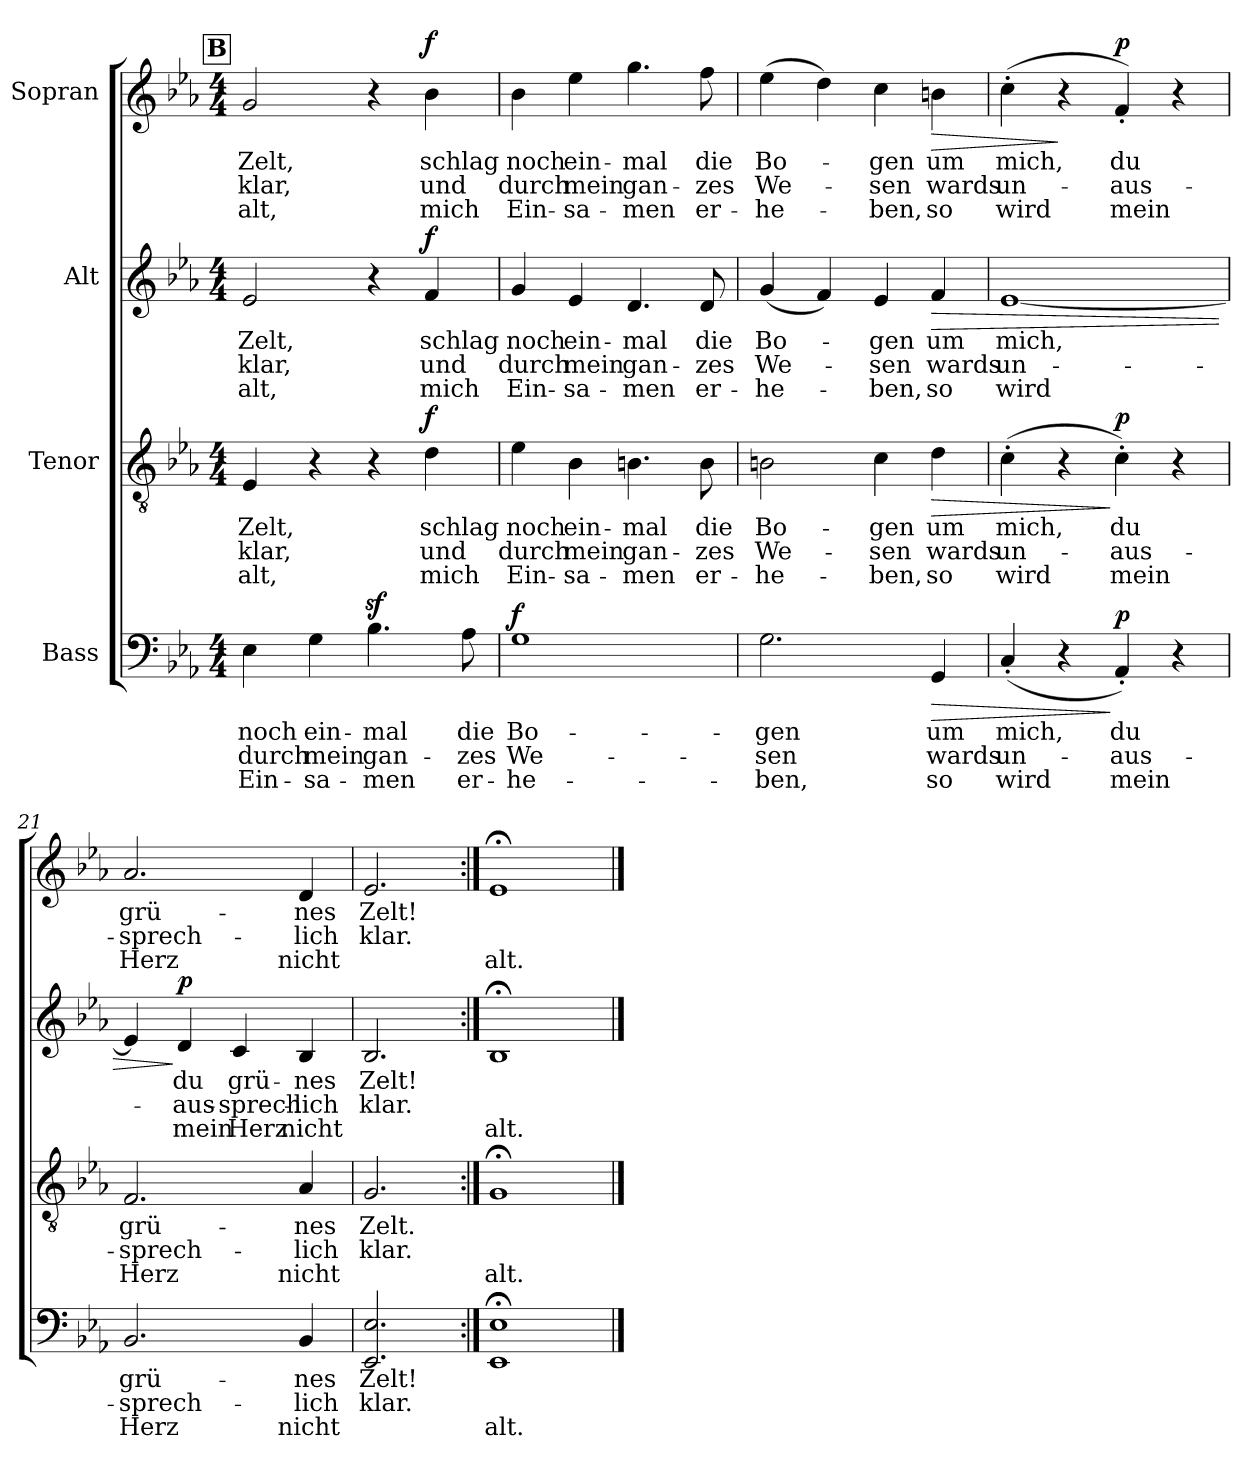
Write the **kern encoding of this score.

**kern	**text	**text	**text	**dynam	**kern	**text	**text	**text	**dynam	**kern	**text	**text	**text	**dynam	**kern	**text	**text	**text	**dynam
*part4	*part4	*part4	*part4	*part4	*part3	*part3	*part3	*part3	*part3	*part2	*part2	*part2	*part2	*part2	*part1	*part1	*part1	*part1	*part1
*staff4	*staff4	*staff4	*staff4	*staff4	*staff3	*staff3	*staff3	*staff3	*staff3	*staff2	*staff2	*staff2	*staff2	*staff2	*staff1	*staff1	*staff1	*staff1	*staff1
*I"Bass	*	*	*	*	*I"Tenor	*	*	*	*	*I"Alt	*	*	*	*	*I"Sopran	*	*	*	*
*clefF4	*	*	*	*	*clefGv2	*	*	*	*	*clefG2	*	*	*	*	*clefG2	*	*	*	*
*k[b-e-a-]	*	*	*	*	*k[b-e-a-]	*	*	*	*	*k[b-e-a-]	*	*	*	*	*k[b-e-a-]	*	*	*	*
*M4/4	*	*	*	*	*M4/4	*	*	*	*	*M4/4	*	*	*	*	*M4/4	*	*	*	*
!!LO:REH:place=s1:a:B:fs=14:t=B
=17	=17	=17	=17	=17	=17	=17	=17	=17	=17	=17	=17	=17	=17	=17	=17	=17	=17	=17	=17
4E-\	noch	durch	Ein-	.	4E-/	Zelt,	klar,	alt,	.	2e-/	Zelt,	klar,	alt,	.	2g/	Zelt,	klar,	alt,	.
4G\	ein-	mein	sa-	.	4r	.	.	.	.	.	.	.	.	.	.	.	.	.	.
4.B-z>\	mal	gan-	men	.	4r	.	.	.	.	4r	.	.	.	.	4r	.	.	.	.
!	!	!	!	!	!	!	!	!	!LO:DY:a	!	!	!	!	!LO:DY:a	!	!	!	!	!LO:DY:a
.	.	.	.	.	4d\	schlag	und	mich	f	4f/	schlag	und	mich	f	4b-\	schlag	und	mich	f
8A-\	die	zes	er-	.	.	.	.	.	.	.	.	.	.	.	.	.	.	.	.
=18	=18	=18	=18	=18	=18	=18	=18	=18	=18	=18	=18	=18	=18	=18	=18	=18	=18	=18	=18
!	!	!	!	!LO:DY:a	!	!	!	!	!	!	!	!	!	!	!	!	!	!	!
1G	Bo-	We-	he-	f	4e-\	noch	durch	Ein-	.	4g/	noch	durch	Ein-	.	4b-\	noch	durch	Ein-	.
.	.	.	.	.	4B-\	ein-	mein	sa-	.	4e-/	ein-	mein	sa-	.	4ee-\	ein-	mein	sa-	.
.	.	.	.	.	4.Bn\	mal	gan-	men	.	4.d/	mal	gan-	men	.	4.gg\	mal	gan-	men	.
.	.	.	.	.	8B\	die	zes	er-	.	8d/	die	zes	er-	.	8ff\	die	zes	er-	.
!!LO:PB:g=z
=19	=19	=19	=19	=19	=19	=19	=19	=19	=19	=19	=19	=19	=19	=19	=19	=19	=19	=19	=19
2.G\	gen	sen	ben,	.	2Bn\	Bo-	We-	he-	.	(4g/	Bo-	We-	he-	.	(4ee-\	Bo-	We-	he-	.
.	.	.	.	.	.	.	.	.	.	4f/)	.	.	.	.	4dd\)	.	.	.	.
.	.	.	.	.	4c\	gen	sen	ben,	.	4e-/	gen	sen	ben,	.	4cc\	gen	sen	ben,	.
!	!	!	!	!LO:HP:b	!	!	!	!	!LO:HP:b	!	!	!	!	!LO:HP:b	!	!	!	!	!LO:HP:b
4GG/	um	wards	so	>	4d\	um	wards	so	>	4f/	um	wards	so	>	4bn\	um	wards	so	>
=20	=20	=20	=20	=20	=20	=20	=20	=20	=20	=20	=20	=20	=20	=20	=20	=20	=20	=20	=20
(4C'/	mich,	un-	wird	.	(4c'\	mich,	un-	wird	.	[1e-	mich,	un-	wird	.	(4cc'\	mich,	un-	wird	.
4r	.	.	.	.	4r	.	.	.	.	.	.	.	.	.	4r	.	.	.	]
!	!	!	!	!LO:DY:n=1:a	!	!	!	!	!LO:DY:n=1:a	!	!	!	!	!	!	!	!	!	!LO:DY:a
4AA-'/)	du	aus-	mein	] p	4c'\)	du	aus-	mein	] p	.	.	.	.	.	4f'/)	du	aus-	mein	p
4r	.	.	.	.	4r	.	.	.	.	.	.	.	.	.	4r	.	.	.	.
=21	=21	=21	=21	=21	=21	=21	=21	=21	=21	=21	=21	=21	=21	=21	=21	=21	=21	=21	=21
2.BB-/	grü-	sprech-	Herz	.	2.F/	grü-	sprech-	Herz	.	4e-/]	.	.	.	.	2.a-/	grü-	sprech-	Herz	.
!	!	!	!	!	!	!	!	!	!	!	!	!	!	!LO:DY:n=1:a	!	!	!	!	!
.	.	.	.	.	.	.	.	.	.	4d/	du	-aus-	mein	] p	.	.	.	.	.
.	.	.	.	.	.	.	.	.	.	4c/	grü-	sprech-	Herz	.	.	.	.	.	.
4BB-/	nes	lich	nicht	.	4A-/	nes	lich	nicht	.	4B-/	nes	lich	nicht	.	4d/	nes	lich	nicht	.
=22	=22	=22	=22	=22	=22	=22	=22	=22	=22	=22	=22	=22	=22	=22	=22	=22	=22	=22	=22
2.EE-/ 2.E-/	Zelt!	klar.	.	.	2.G/	Zelt.	klar.	.	.	2.B-/	Zelt!	klar.	.	.	2.e-/	Zelt!	klar.	.	.
=23:|!	=23:|!	=23:|!	=23:|!	=23:|!	=23:|!	=23:|!	=23:|!	=23:|!	=23:|!	=23:|!	=23:|!	=23:|!	=23:|!	=23:|!	=23:|!	=23:|!	=23:|!	=23:|!	=23:|!
1EE-;< 1E-;<	.	.	alt.	.	1G;<	.	.	alt.	.	1B-;<	.	.	alt.	.	1e-;<	.	.	alt.	.
==	==	==	==	==	==	==	==	==	==	==	==	==	==	==	==	==	==	==	==
*-	*-	*-	*-	*-	*-	*-	*-	*-	*-	*-	*-	*-	*-	*-	*-	*-	*-	*-	*-
